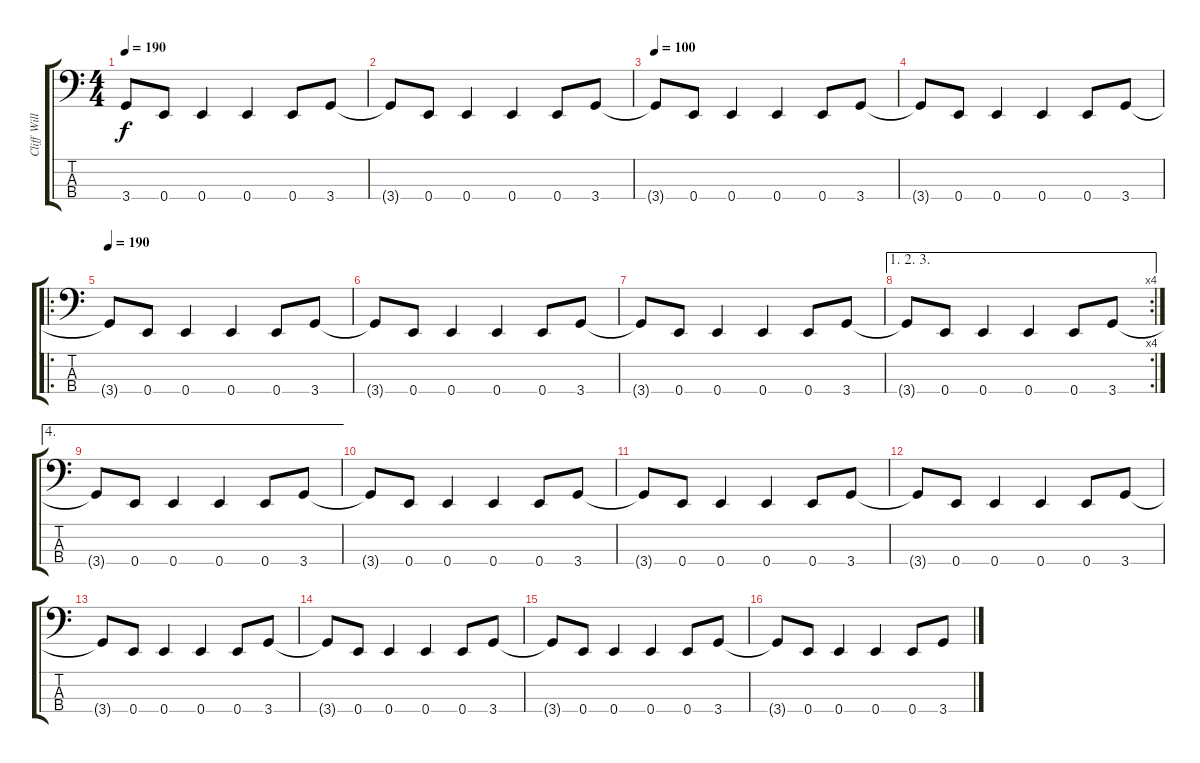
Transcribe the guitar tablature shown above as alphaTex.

\track ("Cliff Williams (Bass Guitar)" "Cliff Will") {instrument electricbassfinger}
\staff {score tabs}
\tuning (G2 D2 A1 E1) {hide}
\ts (4 4)
\tempo 190
\clef f4
\ks c
3.4{t}.8{dy f} 0.4.8 0.4.4 0.4.4 0.4.8 3.4.8 |
3.4{t}.8 0.4.8 0.4.4 0.4.4 0.4.8 3.4.8 |
\tempo 100
3.4{t}.8 0.4.8 0.4.4 0.4.4 0.4.8 3.4.8 |
3.4{t}.8 0.4.8 0.4.4 0.4.4 0.4.8 3.4.8 |
\ro
\tempo 190
3.4{t}.8 0.4.8 0.4.4 0.4.4 0.4.8 3.4.8 |
3.4{t}.8 0.4.8 0.4.4 0.4.4 0.4.8 3.4.8 |
3.4{t}.8 0.4.8 0.4.4 0.4.4 0.4.8 3.4.8 |
\ae (1 2 3)
\rc 4
3.4{t}.8 0.4.8 0.4.4 0.4.4 0.4.8 3.4.8 |
\ae 4
3.4{t}.8 0.4.8 0.4.4 0.4.4 0.4.8 3.4.8 |
3.4{t}.8{volume 16} 0.4.8 0.4.4 0.4.4 0.4.8 3.4.8 |
3.4{t}.8 0.4.8 0.4.4 0.4.4 0.4.8 3.4.8 |
3.4{t}.8 0.4.8 0.4.4 0.4.4 0.4.8 3.4.8 |
3.4{t}.8 0.4.8 0.4.4 0.4.4 0.4.8 3.4.8 |
3.4{t}.8 0.4.8 0.4.4 0.4.4 0.4.8 3.4.8 |
3.4{t}.8 0.4.8 0.4.4 0.4.4 0.4.8 3.4.8 |
3.4{t}.8 0.4.8 0.4.4 0.4.4 0.4.8 3.4.8
